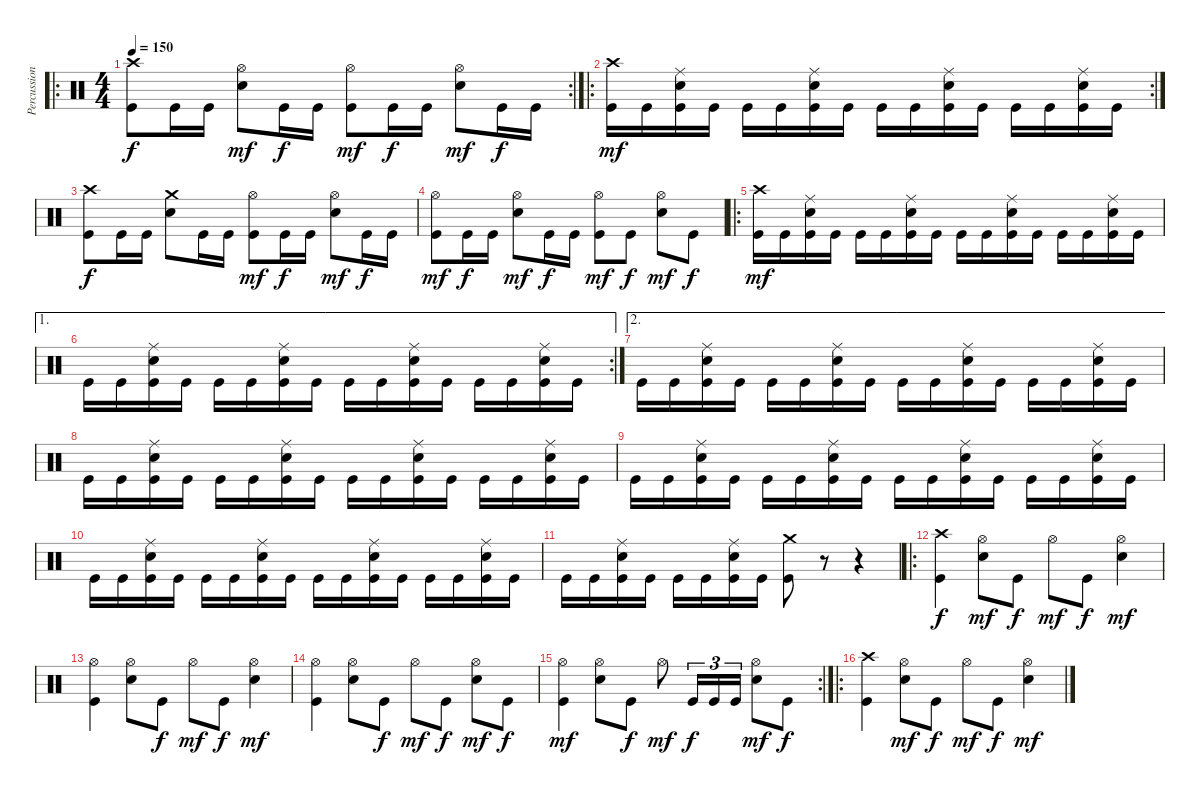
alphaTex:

\track ("Percussions" "Percussion") {instrument percussion}
\staff {score}
\articulation defaults
\ro
\rc 2
\ts (4 4)
\tempo 150
\clef neutral
\ks c
("Kick (hit)" "Crash high (hit)").8{dy f} "Kick (hit)".16 "Kick (hit)".16 ("Electric Snare (hit)" "Hi-Hat (open)").8{dy mf} "Kick (hit)".16{dy f} "Kick (hit)".16 ("Kick (hit)" "Hi-Hat (open)").8{dy mf} "Kick (hit)".16{dy f} "Kick (hit)".16 ("Electric Snare (hit)" "Hi-Hat (open)").8{dy mf} "Kick (hit)".16{dy f} "Kick (hit)".16 |
\ro
\rc 2
("Kick (hit)" "Crash high (hit)").16{dy mf} "Kick (hit)".16 ("Kick (hit)" "Electric Snare (hit)" "Ride (middle)").16 "Kick (hit)".16 "Kick (hit)".16 "Kick (hit)".16 ("Kick (hit)" "Electric Snare (hit)" "Ride (middle)").16 "Kick (hit)".16 "Kick (hit)".16 "Kick (hit)".16 ("Kick (hit)" "Electric Snare (hit)" "Ride (middle)").16 "Kick (hit)".16 "Kick (hit)".16 "Kick (hit)".16 ("Kick (hit)" "Electric Snare (hit)" "Ride (middle)").16 "Kick (hit)".16 |
("Kick (hit)" "Crash high (hit)").8{dy f} "Kick (hit)".16 "Kick (hit)".16 ("Electric Snare (hit)" "Crash medium (hit)").8 "Kick (hit)".16 "Kick (hit)".16 ("Kick (hit)" "Hi-Hat (open)").8{dy mf} "Kick (hit)".16{dy f} "Kick (hit)".16 ("Electric Snare (hit)" "Hi-Hat (open)").8{dy mf} "Kick (hit)".16{dy f} "Kick (hit)".16 |
("Kick (hit)" "Hi-Hat (open)").8{dy mf} "Kick (hit)".16{dy f} "Kick (hit)".16 ("Electric Snare (hit)" "Hi-Hat (open)").8{dy mf} "Kick (hit)".16{dy f} "Kick (hit)".16 ("Kick (hit)" "Hi-Hat (open)").8{dy mf} "Kick (hit)".8{dy f} ("Electric Snare (hit)" "Hi-Hat (open)").8{dy mf} "Kick (hit)".8{dy f} |
\ro
("Kick (hit)" "Crash high (hit)").16{dy mf} "Kick (hit)".16 ("Kick (hit)" "Electric Snare (hit)" "Ride (middle)").16 "Kick (hit)".16 "Kick (hit)".16 "Kick (hit)".16 ("Kick (hit)" "Electric Snare (hit)" "Ride (middle)").16 "Kick (hit)".16 "Kick (hit)".16 "Kick (hit)".16 ("Kick (hit)" "Electric Snare (hit)" "Ride (middle)").16 "Kick (hit)".16 "Kick (hit)".16 "Kick (hit)".16 ("Kick (hit)" "Electric Snare (hit)" "Ride (middle)").16 "Kick (hit)".16 |
\ae 1
\rc 2 "Kick (hit)".16 "Kick (hit)".16
("Kick (hit)" "Electric Snare (hit)" "Ride (middle)").16 "Kick (hit)".16 "Kick (hit)".16 "Kick (hit)".16 ("Kick (hit)" "Electric Snare (hit)" "Ride (middle)").16 "Kick (hit)".16 "Kick (hit)".16 "Kick (hit)".16 ("Kick (hit)" "Electric Snare (hit)" "Ride (middle)").16 "Kick (hit)".16 "Kick (hit)".16 "Kick (hit)".16 ("Kick (hit)" "Electric Snare (hit)" "Ride (middle)").16 "Kick (hit)".16 |
\ae 2 "Kick (hit)".16 "Kick (hit)".16
("Kick (hit)" "Electric Snare (hit)" "Ride (middle)").16 "Kick (hit)".16 "Kick (hit)".16 "Kick (hit)".16 ("Kick (hit)" "Electric Snare (hit)" "Ride (middle)").16 "Kick (hit)".16 "Kick (hit)".16 "Kick (hit)".16 ("Kick (hit)" "Electric Snare (hit)" "Ride (middle)").16 "Kick (hit)".16 "Kick (hit)".16 "Kick (hit)".16 ("Kick (hit)" "Electric Snare (hit)" "Ride (middle)").16 "Kick (hit)".16 |
"Kick (hit)".16 "Kick (hit)".16 ("Kick (hit)" "Electric Snare (hit)" "Ride (middle)").16 "Kick (hit)".16 "Kick (hit)".16 "Kick (hit)".16 ("Kick (hit)" "Electric Snare (hit)" "Ride (middle)").16 "Kick (hit)".16 "Kick (hit)".16 "Kick (hit)".16 ("Kick (hit)" "Electric Snare (hit)" "Ride (middle)").16 "Kick (hit)".16 "Kick (hit)".16 "Kick (hit)".16 ("Kick (hit)" "Electric Snare (hit)" "Ride (middle)").16 "Kick (hit)".16 |
"Kick (hit)".16 "Kick (hit)".16 ("Kick (hit)" "Electric Snare (hit)" "Ride (middle)").16 "Kick (hit)".16 "Kick (hit)".16 "Kick (hit)".16 ("Kick (hit)" "Electric Snare (hit)" "Ride (middle)").16 "Kick (hit)".16 "Kick (hit)".16 "Kick (hit)".16 ("Kick (hit)" "Electric Snare (hit)" "Ride (middle)").16 "Kick (hit)".16 "Kick (hit)".16 "Kick (hit)".16 ("Kick (hit)" "Electric Snare (hit)" "Ride (middle)").16 "Kick (hit)".16 |
"Kick (hit)".16 "Kick (hit)".16 ("Kick (hit)" "Electric Snare (hit)" "Ride (middle)").16 "Kick (hit)".16 "Kick (hit)".16 "Kick (hit)".16 ("Kick (hit)" "Electric Snare (hit)" "Ride (middle)").16 "Kick (hit)".16 "Kick (hit)".16 "Kick (hit)".16 ("Kick (hit)" "Electric Snare (hit)" "Ride (middle)").16 "Kick (hit)".16 "Kick (hit)".16 "Kick (hit)".16 ("Kick (hit)" "Electric Snare (hit)" "Ride (middle)").16 "Kick (hit)".16 |
"Kick (hit)".16 "Kick (hit)".16 ("Kick (hit)" "Electric Snare (hit)" "Ride (middle)").16 "Kick (hit)".16 "Kick (hit)".16 "Kick (hit)".16 ("Kick (hit)" "Electric Snare (hit)" "Ride (middle)").16 "Kick (hit)".16 ("Kick (hit)" "Crash medium (hit)").8 r.8 r.4 |
\ro
("Kick (hit)" "Crash high (hit)").4{dy f} ("Electric Snare (hit)" "Hi-Hat (open)").8{dy mf} "Kick (hit)".8{dy f} "Hi-Hat (open)".8{dy mf} "Kick (hit)".8{dy f} ("Electric Snare (hit)" "Hi-Hat (open)").4{dy mf} |
("Kick (hit)" "Hi-Hat (open)").4 ("Electric Snare (hit)" "Hi-Hat (open)").8 "Kick (hit)".8{dy f} "Hi-Hat (open)".8{dy mf} "Kick (hit)".8{dy f} ("Electric Snare (hit)" "Hi-Hat (open)").4{dy mf} |
("Kick (hit)" "Hi-Hat (open)").4 ("Electric Snare (hit)" "Hi-Hat (open)").8 "Kick (hit)".8{dy f} "Hi-Hat (open)".8{dy mf} "Kick (hit)".8{dy f} ("Electric Snare (hit)" "Hi-Hat (open)").8{dy mf} "Kick (hit)".8{dy f} |
\rc 2
("Kick (hit)" "Hi-Hat (open)").4{dy mf} ("Electric Snare (hit)" "Hi-Hat (open)").8 "Kick (hit)".8{dy f} "Hi-Hat (open)".8{dy mf} "Kick (hit)".16{tu (3 2) dy f} "Kick (hit)".16{tu (3 2)} "Kick (hit)".16{tu (3 2)} ("Electric Snare (hit)" "Hi-Hat (open)").8{dy mf} "Kick (hit)".8{dy f} |
\ro
("Kick (hit)" "Crash high (hit)").4 ("Electric Snare (hit)" "Hi-Hat (open)").8{dy mf} "Kick (hit)".8{dy f} "Hi-Hat (open)".8{dy mf} "Kick (hit)".8{dy f} ("Electric Snare (hit)" "Hi-Hat (open)").4{dy mf}
